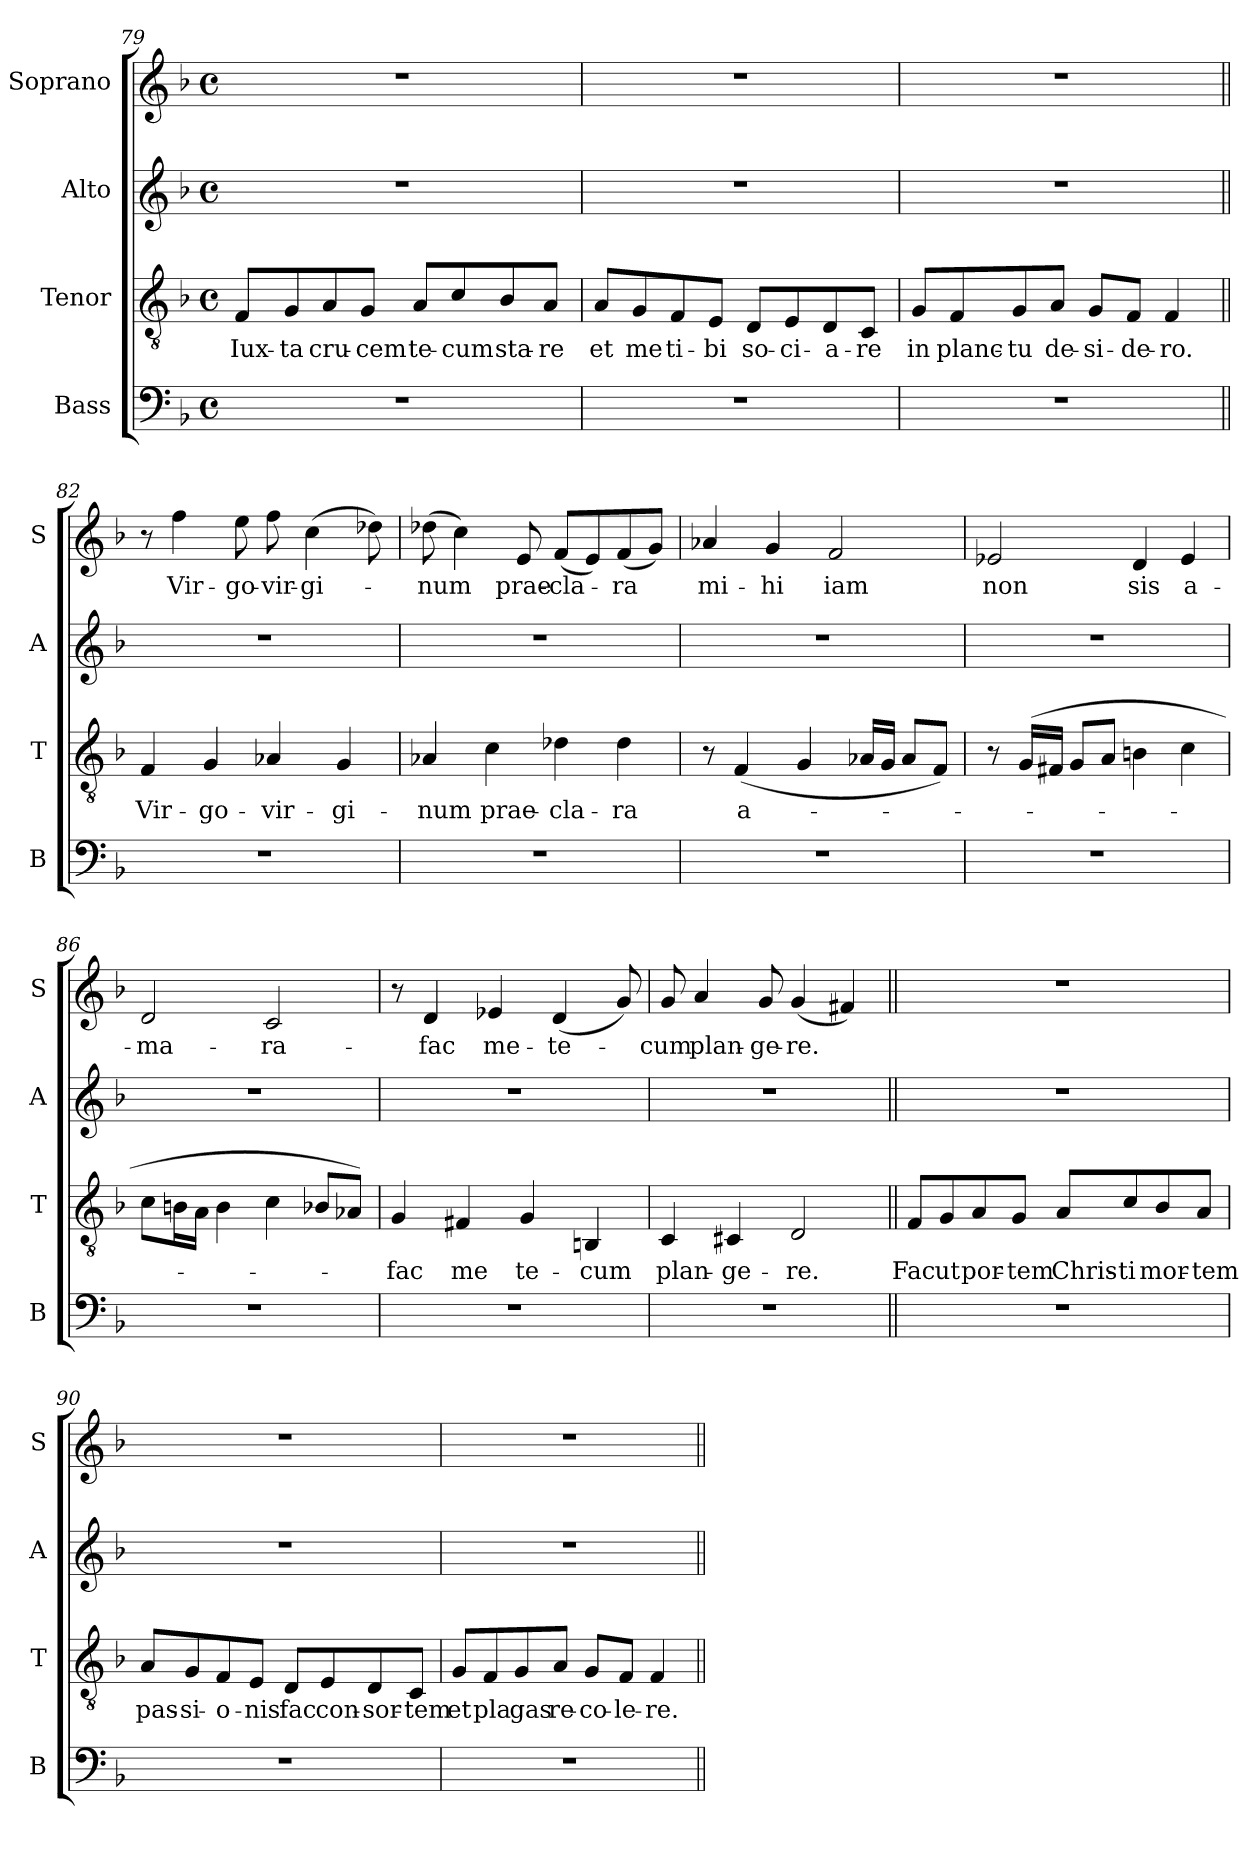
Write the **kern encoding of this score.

**kern	**kern	**text	**kern	**kern	**text
*part4	*part3	*part3	*part2	*part1	*part1
*staff4	*staff3	*staff3	*staff2	*staff1	*staff1
*I"Bass	*I"Tenor	*	*I"Alto	*I"Soprano	*
*I'B	*I'T	*	*I'A	*I'S	*
!!LO:PB:g=z
*clefF4	*clefGv2	*	*clefG2	*clefG2	*
*k[b-]	*k[b-]	*	*k[b-]	*k[b-]	*
*d:	*d:	*	*d:	*d:	*
*M4/4	*M4/4	*	*M4/4	*M4/4	*
*met(c)	*met(c)	*	*met(c)	*met(c)	*
=79	=79	=79	=79	=79	=79
1r	8F/L	Iux-	1r	1r	.
.	8G/	-ta	.	.	.
.	8A/	cru-	.	.	.
.	8G/J	-cem	.	.	.
.	8A/L	te-	.	.	.
.	8c/	-cum	.	.	.
.	8B-/	sta-	.	.	.
.	8A/J	-re	.	.	.
=80	=80	=80	=80	=80	=80
1r	8A/L	et	1r	1r	.
.	8G/	me	.	.	.
.	8F/	ti-	.	.	.
.	8E/J	-bi	.	.	.
.	8D/L	so-	.	.	.
.	8E/	-ci-	.	.	.
.	8D/	-a-	.	.	.
.	8C/J	-re	.	.	.
=81	=81	=81	=81	=81	=81
1r	8G/L	in	1r	1r	.
.	8F/	planc-	.	.	.
.	8G/	-tu	.	.	.
.	8A/J	de-	.	.	.
.	8G/L	-si-	.	.	.
.	8F/J	-de-	.	.	.
.	4F/	-ro.	.	.	.
=82||	=82||	=82||	=82||	=82||	=82||
1r	4F/	Vir-	1r	8r	.
.	.	.	.	4ff\	Vir-
.	4G/	-go-	.	.	.
.	.	.	.	8ee\	-go-
.	4A-X/	-vir-	.	8ff\	-vir-
.	.	.	.	(4cc\	-gi-
.	4G/	-gi-	.	.	.
.	.	.	.	8dd-X\)	.
!!LO:LB:g=z
=83	=83	=83	=83	=83	=83
1r	4A-X/	-num	1r	(8dd-X\	-num
.	.	.	.	4cc\)	.
.	4c\	prae-	.	.	.
.	.	.	.	8e/	prae-
.	4d-X\	-cla-	.	(8f/L	-cla-
.	.	.	.	8e/)	.
.	4d-\	-ra	.	(8f/	-ra
.	.	.	.	8g/J)	.
=84	=84	=84	=84	=84	=84
1r	8r	.	1r	4a-X/	mi-
.	(4F/	a-	.	.	.
.	.	.	.	4g/	-hi
.	4G/	.	.	.	.
.	.	.	.	2f/	iam
.	16A-X/LL	.	.	.	.
.	16G/JJ	.	.	.	.
.	8A-/L	.	.	.	.
.	8F/J)	.	.	.	.
=85	=85	=85	=85	=85	=85
1r	8r	.	1r	2e-X/	non
.	(16G/LL	.	.	.	.
.	16F#X/JJ	.	.	.	.
.	8G/L	.	.	.	.
.	8A/J	.	.	.	.
.	4Bn\	.	.	4d/	sis
.	4c\	.	.	4e-/	a-
=86	=86	=86	=86	=86	=86
1r	8c\L	.	1r	2d/	-ma-
.	16Bn\L	.	.	.	.
.	16A\JJ	.	.	.	.
.	4B\	.	.	.	.
.	4c\	.	.	2c/	-ra-
.	8B-X/L	.	.	.	.
.	8A-X/J)	.	.	.	.
!!LO:LB:g=z
=87	=87	=87	=87	=87	=87
1r	4G/	-fac	1r	8r	.
.	.	.	.	4d/	-fac
.	4F#X/	me	.	.	.
.	.	.	.	4e-X/	me-
.	4G/	te-	.	.	.
.	.	.	.	(4d/	-te-
.	4BBn/	-cum	.	.	.
.	.	.	.	8g/)	.
=88	=88	=88	=88	=88	=88
1r	4C/	plan-	1r	8g/	-cum
.	.	.	.	4a/	plan-
.	4C#X/	-ge-	.	.	.
.	.	.	.	8g/	-ge-
.	2D/	-re.	.	(4g/	-re.
.	.	.	.	4f#X/)	.
=89||	=89||	=89||	=89||	=89||	=89||
1r	8F/L	Fac	1r	1r	.
.	8G/	ut	.	.	.
.	8A/	por-	.	.	.
.	8G/J	-tem	.	.	.
.	8A/L	Chris-	.	.	.
.	8c/	-ti	.	.	.
.	8B-/	mor-	.	.	.
.	8A/J	-tem	.	.	.
=90	=90	=90	=90	=90	=90
1r	8A/L	pas-	1r	1r	.
.	8G/	-si-	.	.	.
.	8F/	-o-	.	.	.
.	8E/J	-nis	.	.	.
.	8D/L	fac	.	.	.
.	8E/	con-	.	.	.
.	8D/	-sor-	.	.	.
.	8C/J	-tem	.	.	.
!!LO:PB:g=z
=91	=91	=91	=91	=91	=91
1r	8G/L	et	1r	1r	.
.	8F/	pla	.	.	.
.	8G/	gas	.	.	.
.	8A/J	re-	.	.	.
.	8G/L	-co-	.	.	.
.	8F/J	-le-	.	.	.
.	4F/	-re.	.	.	.
=||	=||	=||	=||	=||	=||
*-	*-	*-	*-	*-	*-
